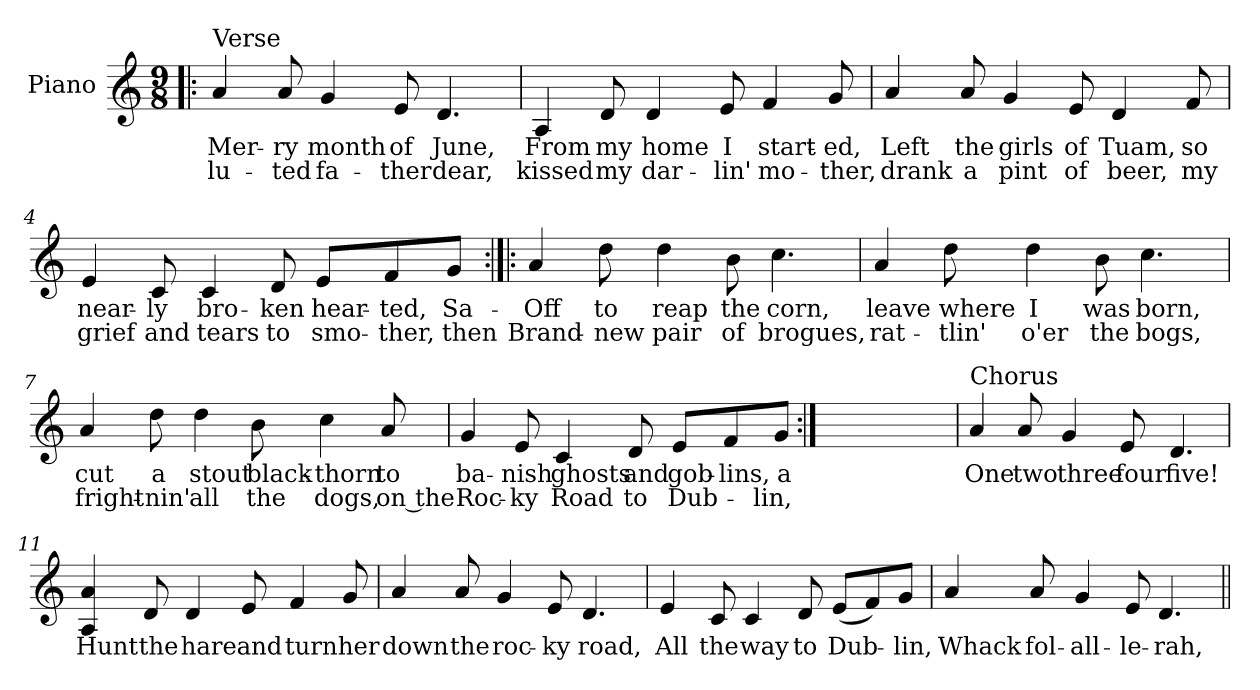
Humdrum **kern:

**kern	**text	**text
*part1	*part1	*part1
*staff1	*staff1	*staff1
*I"Piano	*	*
*I'Pno	*	*
*clefG2	*	*
*k[]	*	*
*M9/8	*	*
=1!|:	=1!|:	=1!|:
!LO:TX:a:t=Verse	!	!
!	!LO:LY:b	!LO:LY:b
4a/	Mer-	lu-
!	!LO:LY:b	!LO:LY:b
8a/	-ry	-ted
!	!LO:LY:b	!LO:LY:b
4g/	month	fa-
!	!LO:LY:b	!LO:LY:b
8e/	of	-ther
!	!LO:LY:b	!LO:LY:b
4.d/	June,	dear,
=2	=2	=2
!	!LO:LY:b	!LO:LY:b
4A/	From	kissed
!	!LO:LY:b	!LO:LY:b
8d/	my	my
!	!LO:LY:b	!LO:LY:b
4d/	home	dar-
!	!LO:LY:b	!LO:LY:b
8e/	I	-lin'
!	!LO:LY:b	!LO:LY:b
4f/	start-	mo-
!	!LO:LY:b	!LO:LY:b
8g/	-ed,	-ther,
=3	=3	=3
!	!LO:LY:b	!LO:LY:b
4a/	Left	drank
!	!LO:LY:b	!LO:LY:b
8a/	the	a
!	!LO:LY:b	!LO:LY:b
4g/	girls	pint
!	!LO:LY:b	!LO:LY:b
8e/	of	of
!	!LO:LY:b	!LO:LY:b
4d/	Tuam,	beer,
!	!LO:LY:b	!LO:LY:b
8f/	so	my
!!LO:LB:g=z
=4	=4	=4
!	!LO:LY:b	!LO:LY:b
4e/	near-	grief
!	!LO:LY:b	!LO:LY:b
8c/	-ly	and
!	!LO:LY:b	!LO:LY:b
4c/	bro-	tears
!	!LO:LY:b	!LO:LY:b
8d/	-ken	to
!	!LO:LY:b	!LO:LY:b
8e/L	hear-	smo-
!	!LO:LY:b	!LO:LY:b
8f/	-ted,	-ther,
!	!LO:LY:b	!LO:LY:b
8g/J	Sa-	then
=5:|!|:	=5:|!|:	=5:|!|:
!	!LO:LY:b	!LO:LY:b
4a/	-Off	Brand-
!	!LO:LY:b	!LO:LY:b
8dd\	to	-new
!	!LO:LY:b	!LO:LY:b
4dd\	reap	pair
!	!LO:LY:b	!LO:LY:b
8b\	the	of
!	!LO:LY:b	!LO:LY:b
4.cc\	corn,	brogues,
=6	=6	=6
!	!LO:LY:b	!LO:LY:b
4a/	leave	rat-
!	!LO:LY:b	!LO:LY:b
8dd\	where	-tlin'
!	!LO:LY:b	!LO:LY:b
4dd\	I	o'er
!	!LO:LY:b	!LO:LY:b
8b\	was	the
!	!LO:LY:b	!LO:LY:b
4.cc\	born,	bogs,
!!LO:LB:g=z
=7	=7	=7
!	!LO:LY:b	!LO:LY:b
4a/	cut	fright-
!	!LO:LY:b	!LO:LY:b
8dd\	a	-nin'
!	!LO:LY:b	!LO:LY:b
4dd\	stout	all
!	!LO:LY:b	!LO:LY:b
8b\	black-	the
!	!LO:LY:b	!LO:LY:b
4cc\	-thorn	dogs,
!	!LO:LY:b	!LO:LY:b
8a/	to	on the
=8	=8	=8
!	!LO:LY:b	!LO:LY:b
4g/	ba-	Roc-
!	!LO:LY:b	!LO:LY:b
8e/	-nish	-ky
!	!LO:LY:b	!LO:LY:b
4c/	ghosts	Road
!	!LO:LY:b	!LO:LY:b
8d/	and	to
!	!LO:LY:b	!LO:LY:b
8e/L	gob-	Dub-
!	!LO:LY:b	!
8f/	-lins,	.
!	!LO:LY:b	!LO:LY:b
8g/J	a	-lin,
=9:|!	=9:|!	=9:|!
1ryy	.	.
8ryy	.	.
=10	=10	=10
!LO:TX:a:t=Chorus	!	!
!	!LO:LY:b	!
4a/	One	.
!	!LO:LY:b	!
8a/	two	.
!	!LO:LY:b	!
4g/	three	.
!	!LO:LY:b	!
8e/	four	.
!	!LO:LY:b	!
4.d/	five!	.
!!LO:LB:g=z
=11	=11	=11
!	!LO:LY:b	!
4A/ 4a/	Hunt	.
!	!LO:LY:b	!
8d/	the	.
!	!LO:LY:b	!
4d/	hare	.
!	!LO:LY:b	!
8e/	and	.
!	!LO:LY:b	!
4f/	turn	.
!	!LO:LY:b	!
8g/	her	.
=12	=12	=12
!	!LO:LY:b	!
4a/	down	.
!	!LO:LY:b	!
8a/	the	.
!	!LO:LY:b	!
4g/	roc-	.
!	!LO:LY:b	!
8e/	-ky	.
!	!LO:LY:b	!
4.d/	road,	.
=13	=13	=13
!	!LO:LY:b	!
4e/	All	.
!	!LO:LY:b	!
8c/	the	.
!	!LO:LY:b	!
4c/	way	.
!	!LO:LY:b	!
8d/	to	.
!	!LO:LY:b	!
(<8e/L	Dub-	.
8f/)	.	.
!	!LO:LY:b	!
8g/J	-lin,	.
=14	=14	=14
!	!LO:LY:b	!
4a/	Whack	.
!	!LO:LY:b	!
8a/	fol-	.
!	!LO:LY:b	!
4g/	-all-	.
!	!LO:LY:b	!
8e/	-le-	.
!	!LO:LY:b	!
4.d/	-rah,	.
=||	=||	=||
*-	*-	*-
